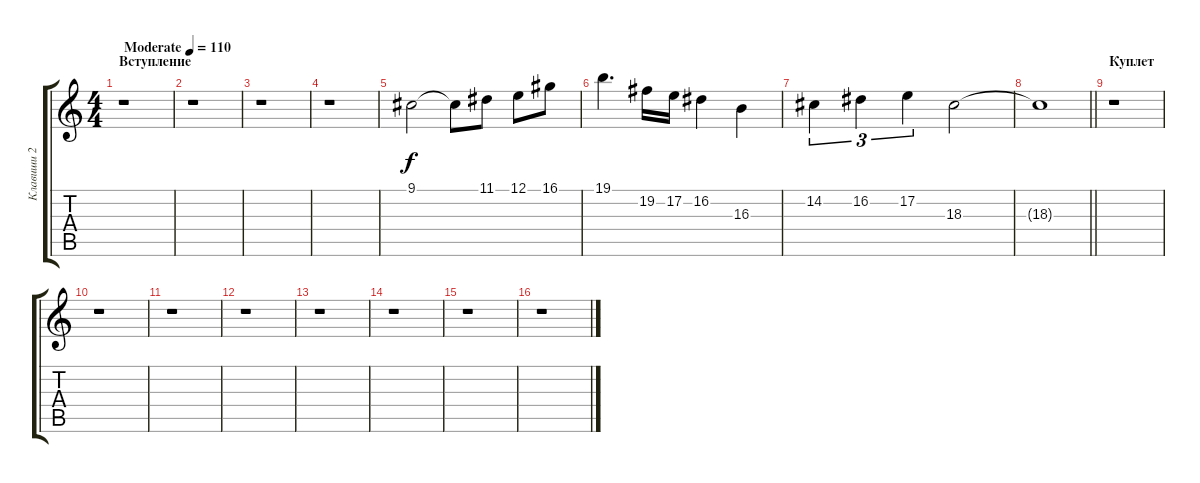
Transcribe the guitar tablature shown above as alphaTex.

\track ("Клавиши 2" "Клавиши 2") {instrument flute}
\staff {score tabs}
\tuning (E4 B3 G3 D3 A2 E2) {hide}
\ts (4 4)
\section ("" "Вступление")
\tempo (110 "Moderate")
\clef g2
\ks c
r.1{dy f instrument flute} |
r.1 |
r.1 |
r.1 |
9.1.2 9.1{t}.8 11.1.8 12.1.8 16.1.8 |
19.1.4{d} 19.2.16 17.2.16 16.2.4 16.3.4 |
14.2.4{tu (3 2)} 16.2.4{tu (3 2)} 17.2.4{tu (3 2)} 18.3.2 |
\barLineRight lightlight
18.3{t}.1 |
\section ("" "Куплет")
r.1 |
r.1 |
r.1 |
r.1 |
r.1 |
r.1 |
r.1 |
r.1
